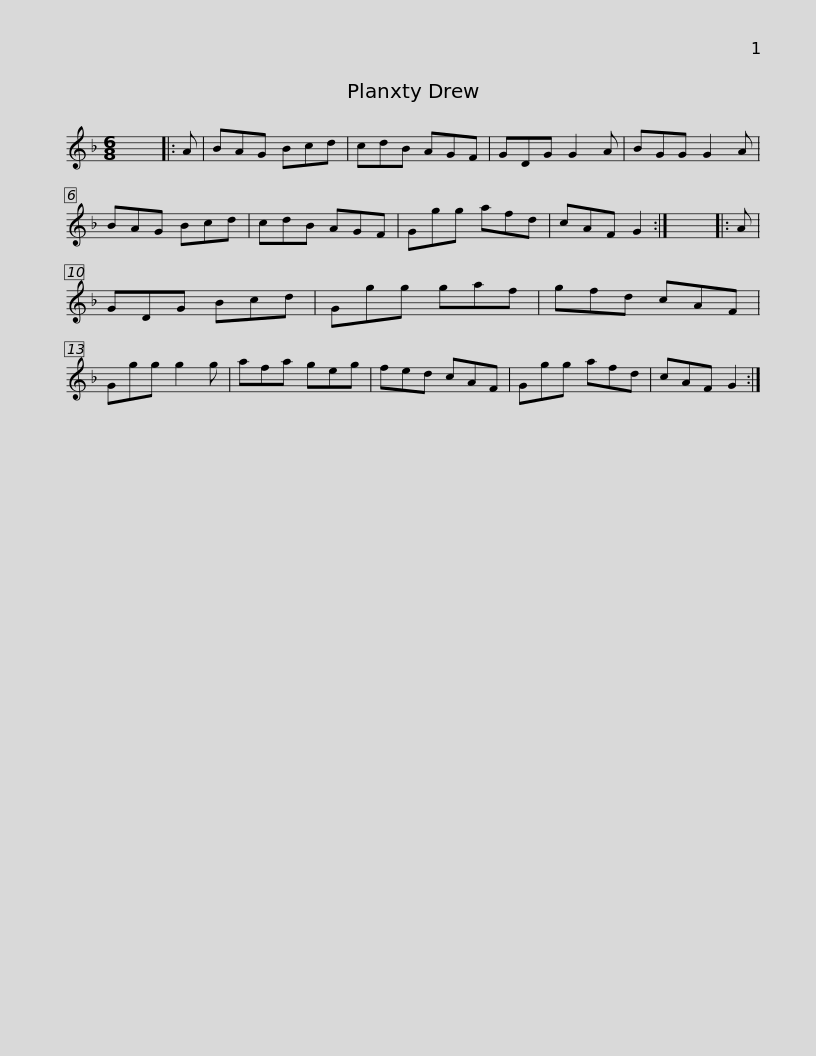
X:1
L:1/8
M:6/8
I:linebreak $
K:F
V:1 treble
V:1
 x6 |: A | BAG Bcd | cdB AGF | GDG G2 A | %5
 BGG G2 A | BAG Bcd | cdB AGF | Ggg afd |$ cAF G2 :| %10
 x6 |: A | GDG Bcd | Ggg gaf | gfd cAF | %15
 Ggg g2 g | afa geg | fed cAF |$ Ggg afd | cAF G2 :| %20
